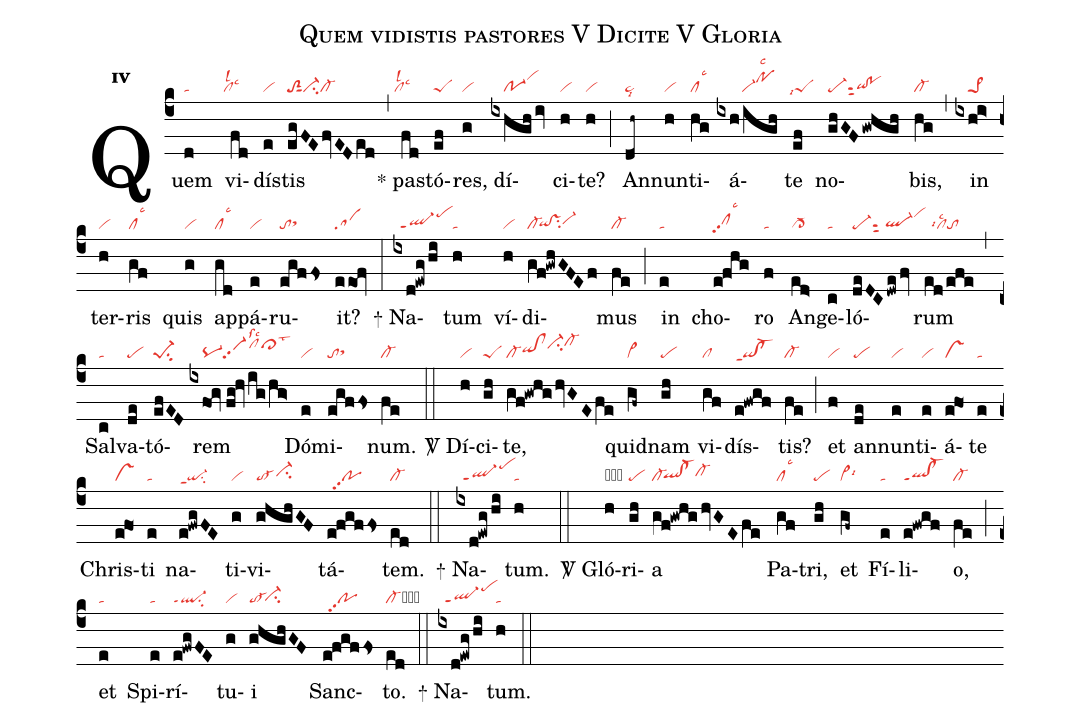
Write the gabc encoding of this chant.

name:Quem vidistis pastores V Dicite V Gloria;
office-part:re;
mode:4;
nabc-lines:1;
%%
initial-style: 1;
name: Quem vidistis;
mode: 4;
office-part: Responsorium;
annotation: Resp. ;
annotation: iv;
nabc-lines: 1;
%%
(c4) Quem(d|ta) vi(fd|``cllsl2lsc3)dís(e|vi)tis(egFEfvEDed|toS2sut1ci-cl-) (,) <sp>*</sp> pas(fd|``cllsl2lsc3)tó(ef|peS)res(g|vi), dí(ixhgh/iv|////po-1vihk)ci(h|vi)te?(h|vi) (;) An(dh~|ta>lsi8)nun(h|vi)ti(hg|cllsc3)á(ixh/igh|////////vi-pohjlsc2)te(ef|`peSlsi7) no(ghGF/gwhgh|pe-sut2qihg!pohg)bis,(hg|cl-) (,) in(ixhi>|////pe>1) ter(h|vi)ris(gf|cllsc3) quis(g|vi) ap(gd|cllsc3)pá(e|vi)ru(egffs|tosthh)it?(eeof|sa) (:)
<sp>+</sp> Na(ixd!ewg/hi|//ql-ppt1pehk)tum(h|ta) ví(h|vi)di(gf!gwhGFEf|cl-`qihg!vshgsu2vi-hh)mus(fe|cl-) (;) in(e|ta) cho(e!fhg|clhhpp2lsc3)ro(f|ta) An(ed>|cl>-)ge(c|ta)ló(deDC/dwe/fv|pe-sut2/ql-hgvihk)rum(ed/efe|//cllsi4lsc2to) (,) Sal(c|ta)va(de|pe)tó(efED|pe-1su2)rem(ixfog//fg!hv/ig/hg>|////pq-vi-pp2clhjlssc2cl>hjlst3) Dó(e|vi)mi(egffs|tosthh)num.(fe|cl-) (::)

<sp>V/</sp> Dí(h|vi)ci(gh|peS)te,(gf!gwhg/hvGEfe|cl-qihh!clhhci-hjcl-hk) quid(gf~|vi>)nam(gh|pe) vi(gf|cl)dís(e!fwgf|qi!cl-ppt1)tis?(fe|cl-) (;) et(f|vi) an(de|pe)nun(e|vi)ti(e|vi)á(efO1|vs)te(e|ta) Chris(efO1|vs)ti(e|ta) na(e!fwgFE|qi-su2ppt1)ti(g|vi)vi(ghghGF|to-ci-hh)tá(e!fgffs|//popp2)tem.(ed|cl-) (::)
<sp>+</sp> Na(ixd!ewg/hi|//ql-ppt1pehk)tum.(h|ta) (::)

<sp>V/</sp> Gló(h|obvi)ri(gh|pe)a(gf!gwhg/hvGEfe|cl-`qlhg!cl-hgcl-hh) Pa(gf|cllsc3)tri,(gh|pe) et(gf~|vi>lsi6) Fí(e|ta)li(e!fwgf|ql!cl-ppt1)o,(fe|cl-) (;) et(e|ta) Spi(e|ta)rí(e!fwgFE|ql-ppt1su2)tu(g|vi)i(ghghGF|to-`ci-hg) Sanc(e!fgffs|//popp2)to.(ed|cl-cb) (::)
<sp>+</sp> Na(ixd!ewg/hi|//ql-ppt1pehk)tum.(h|ta) (::)
